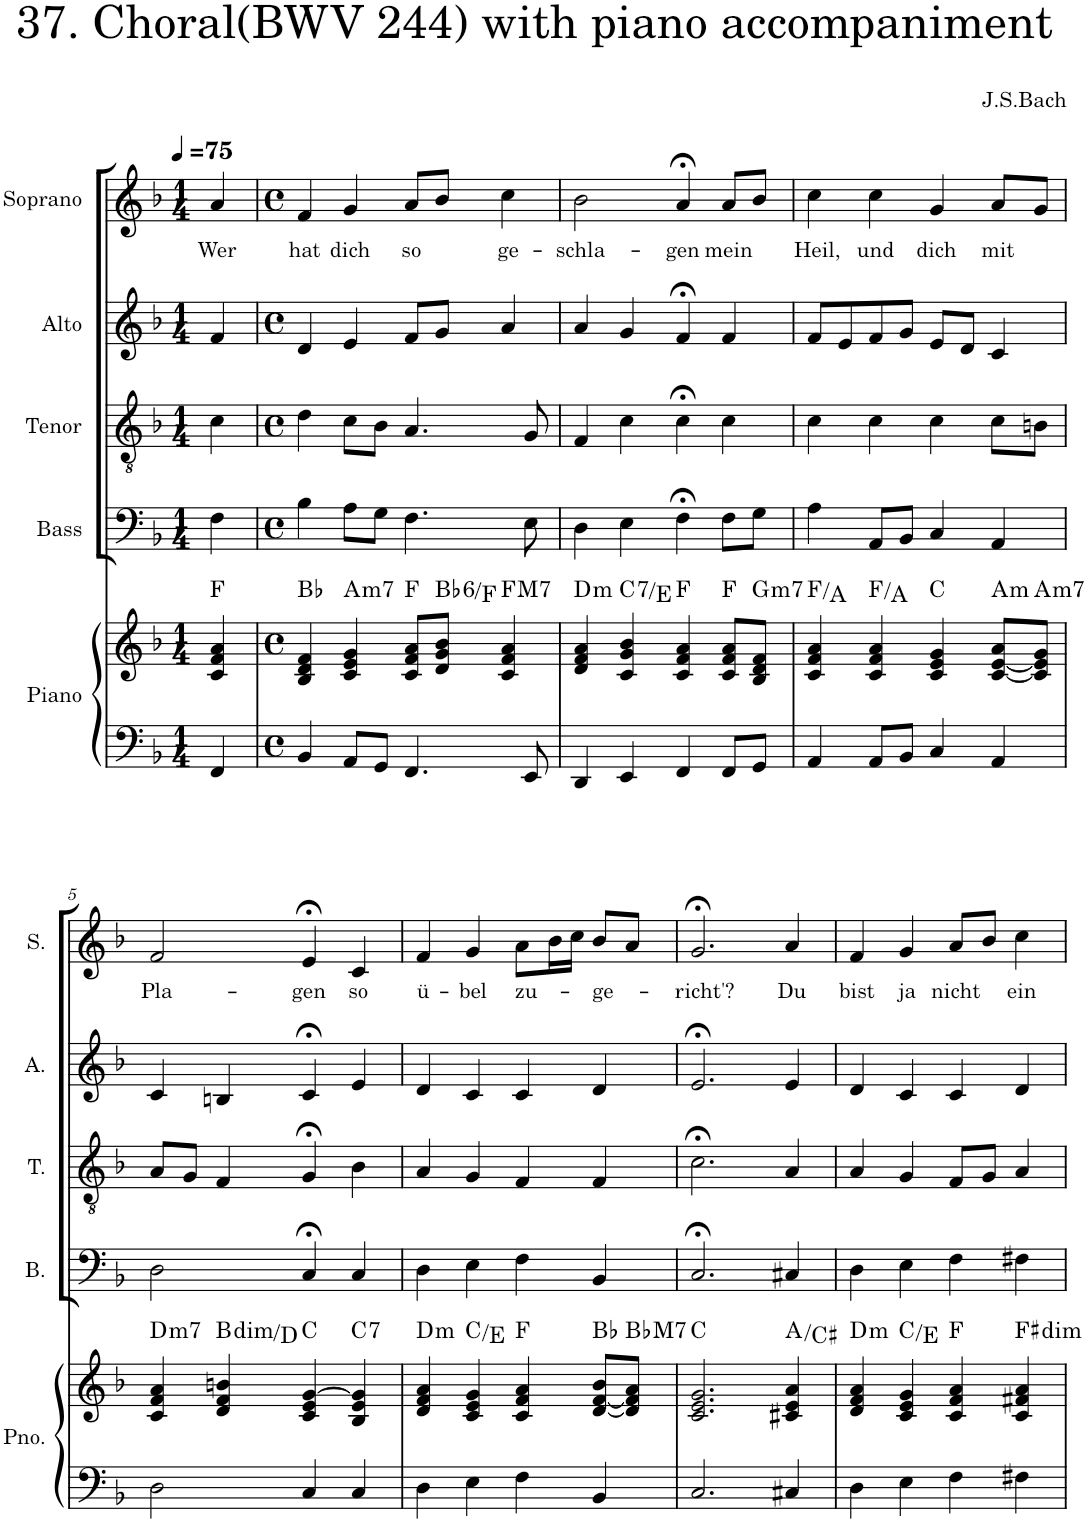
**kern	**kern	**harte	**kern	**kern	**kern	**kern	**text
*part5	*part5	*part5	*part4	*part3	*part2	*part1	*part1
*staff6	*staff5	*	*staff4	*staff3	*staff2	*staff1	*staff1
*I"Piano	*	*	*I"Bass	*I"Tenor	*I"Alto	*I"Soprano	*
*I'Pno.	*	*	*I'B.	*I'T.	*I'A.	*I'S.	*
*clefF4	*clefG2	*	*clefF4	*clefGv2	*clefG2	*clefG2	*
*k[b-]	*k[b-]	*	*k[b-]	*k[b-]	*k[b-]	*k[b-]	*
*M1/4	*M1/4	*	*M1/4	*M1/4	*M1/4	*M1/4	*
*MM75	*MM75	*	*MM75	*MM75	*MM75	*MM75	*
=1	=1	=1	=1	=1	=1	=1	=1
!	!	!	!	!	!	!	!LO:LY:b
4FF/	4c/ 4f/ 4a/	F:maj	4F\	4c\	4f/	4a/	Wer
=2	=2	=2	=2	=2	=2	=2	=2
*M4/4	*M4/4	*	*M4/4	*M4/4	*M4/4	*M4/4	*
*met(c)	*met(c)	*	*met(c)	*met(c)	*met(c)	*met(c)	*
!	!	!	!	!	!	!	!LO:LY:b
4BB-/	4B-/ 4d/ 4f/	Bb:maj	4B-\	4d\	4d/	4f/	hat
!	!	!LO:H:kt=m7	!	!	!	!	!LO:LY:b
8AA/L	4c/ 4e/ 4g/	A:min7	8A\L	8c\L	4e/	4g/	dich
8GG/J	.	.	8G\J	8B-\J	.	.	.
!	!	!	!	!	!	!	!LO:LY:b
4.FF/	8c/ 8f/ 8a/L	F:maj	4.F\	4.A/	8f/L	8a/L	so
!	!	!LO:H:kt=6	!	!	!	!	!
.	8d/ 8g/ 8b-/J	Bb:maj6/5	.	.	8g/J	8b-/J	.
!	!	!LO:H:kt=M7	!	!	!	!	!LO:LY:b
.	4c/ 4f/ 4a/	F:maj7	.	.	4a/	4cc\	ge-
8EE/	.	.	8E\	8G/	.	.	.
=3	=3	=3	=3	=3	=3	=3	=3
!	!	!LO:H:kt=m	!	!	!	!	!LO:LY:b
4DD/	4d/ 4f/ 4a/	D:min	4D\	4F/	4a/	2b-\	-schla-
!	!	!LO:H:kt=7	!	!	!	!	!
4EE/	4c/ 4g/ 4b-/	C:7/3	4E\	4c\	4g/	.	.
!	!	!	!	!	!	!	!LO:LY:b
4FF/	4c/ 4f/ 4a/	F:maj	4F;<\	4c;<\	4f;</	4a;</	-gen
!	!	!	!	!	!	!	!LO:LY:b
8FF/L	8c/ 8f/ 8a/L	F:maj	8F\L	4c\	4f/	8a/L	mein
!	!	!LO:H:kt=m7	!	!	!	!	!
8GG/J	8B-/ 8d/ 8f/J	G:min7	8G\J	.	.	8b-/J	.
=4	=4	=4	=4	=4	=4	=4	=4
!	!	!	!	!	!	!	!LO:LY:b
4AA/	4c/ 4f/ 4a/	F:maj/3	4A\	4c\	8f/L	4cc\	Heil,
.	.	.	.	.	8e/	.	.
!	!	!	!	!	!	!	!LO:LY:b
8AA/L	4c/ 4f/ 4a/	F:maj/3	8AA/L	4c\	8f/	4cc\	und
8BB-/J	.	.	8BB-/J	.	8g/J	.	.
!	!	!	!	!	!	!	!LO:LY:b
4C/	4c/ 4e/ 4g/	C:maj	4C/	4c\	8e/L	4g/	dich
.	.	.	.	.	8d/J	.	.
!	!	!LO:H:kt=m	!	!	!	!	!LO:LY:b
4AA/	[8c/ [<8e/ 8a/L	A:min	4AA/	8c\L	4c/	8a/L	mit
!	!	!LO:H:kt=m7	!	!	!	!	!
.	8c/] 8e/] 8g/J	A:min7	.	8Bn\J	.	8g/J	.
!!LO:LB:g=z
=5	=5	=5	=5	=5	=5	=5	=5
!	!	!LO:H:kt=m7	!	!	!	!	!LO:LY:b
2D\	4c/ 4f/ 4a/	D:min7	2D\	8A/L	4c/	2f/	Pla-
.	.	.	.	8G/J	.	.	.
!	!	!LO:H:kt=dim	!	!	!	!	!
.	4d/ 4f/ 4bn/	B:dim/b3	.	4F/	4Bn/	.	.
!	!	!	!	!	!	!	!LO:LY:b
4C/	4c/ 4e/ [4g/	C:maj	4C;</	4G;</	4c;</	4e;</	-gen
!	!	!LO:H:kt=7	!	!	!	!	!LO:LY:b
4C/	4B-/ 4e/ 4g/]	C:7	4C/	4B-\	4e/	4c/	so
=6	=6	=6	=6	=6	=6	=6	=6
!	!	!LO:H:kt=m	!	!	!	!	!LO:LY:b
4D\	4d/ 4f/ 4a/	D:min	4D\	4A/	4d/	4f/	ü-
!	!	!	!	!	!	!	!LO:LY:b
4E\	4c/ 4e/ 4g/	C:maj/3	4E\	4G/	4c/	4g/	-bel
!	!	!	!	!	!	!	!LO:LY:b
4F\	4c/ 4f/ 4a/	F:maj	4F\	4F/	4c/	8a\L	zu-
.	.	.	.	.	.	16b-\L	.
.	.	.	.	.	.	16cc\JJ	.
!	!	!	!	!	!	!	!LO:LY:b
4BB-/	[8d/ [<8f/ 8b-/L	Bb:maj	4BB-/	4F/	4d/	8b-/L	ge-
!	!	!LO:H:kt=M7	!	!	!	!	!
.	8d/] 8f/] 8a/J	Bb:maj7	.	.	.	8a/J	.
=7	=7	=7	=7	=7	=7	=7	=7
!	!	!	!	!	!	!	!LO:LY:b
2.C/	2.c/ 2.e/ 2.g/	C:maj	2.C;</	2.c;<\	2.e;</	2.g;</	richt'?
!	!	!	!	!	!	!	!LO:LY:b
4C#X/	4c#X/ 4e/ 4a/	A:maj/3	4C#X/	4A/	4e/	4a/	Du
=8	=8	=8	=8	=8	=8	=8	=8
!	!	!LO:H:kt=m	!	!	!	!	!LO:LY:b
4D\	4d/ 4f/ 4a/	D:min	4D\	4A/	4d/	4f/	bist
!	!	!	!	!	!	!	!LO:LY:b
4E\	4c/ 4e/ 4g/	C:maj/3	4E\	4G/	4c/	4g/	ja
!	!	!	!	!	!	!	!LO:LY:b
4F\	4c/ 4f/ 4a/	F:maj	4F\	8F/L	4c/	8a/L	nicht
.	.	.	.	8G/J	.	8b-/J	.
!	!	!LO:H:kt=dim	!	!	!	!	!LO:LY:b
4F#X\	4c/ 4f#X/ 4a/	F#:dim	4F#X\	4A/	4d/	4cc\	ein
=	=	=	=	=	=	=	=
*-	*-	*-	*-	*-	*-	*-	*-
